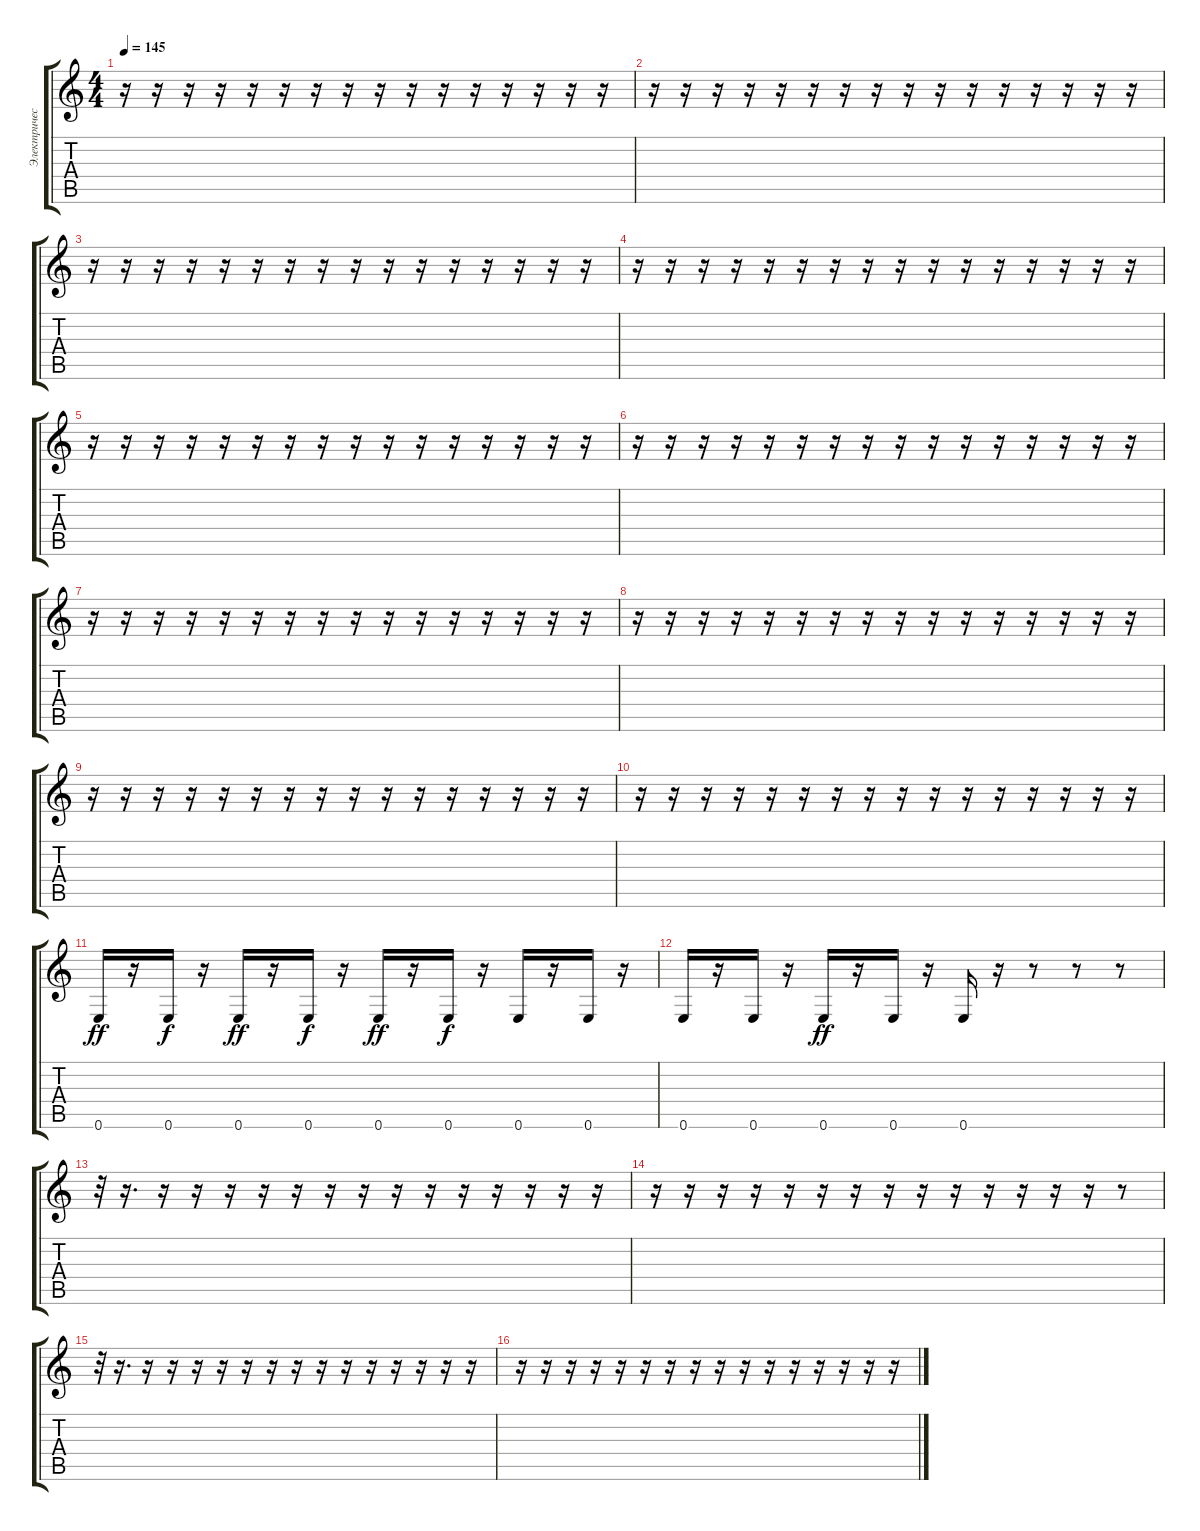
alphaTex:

\track ("Электрический Бас (пале" "Электричес") {instrument electricbassfinger}
\staff {score tabs}
\tuning (E4 B3 G3 D3 A2 E2) {hide}
\ts (4 4)
\tempo 145
\clef g2
\ks c
r.16{dy ff} r.16 r.16 r.16 r.16 r.16 r.16 r.16 r.16 r.16 r.16 r.16 r.16 r.16 r.16 r.16 |
r.16 r.16 r.16 r.16 r.16 r.16 r.16 r.16 r.16 r.16 r.16 r.16 r.16 r.16 r.16 r.16 |
r.16 r.16 r.16 r.16 r.16 r.16 r.16 r.16 r.16 r.16 r.16 r.16 r.16 r.16 r.16 r.16 |
r.16 r.16 r.16 r.16 r.16 r.16 r.16 r.16 r.16 r.16 r.16 r.16 r.16 r.16 r.16 r.16 |
r.16 r.16 r.16 r.16 r.16 r.16 r.16 r.16 r.16 r.16 r.16 r.16 r.16 r.16 r.16 r.16 |
r.16 r.16 r.16 r.16 r.16 r.16 r.16 r.16 r.16 r.16 r.16 r.16 r.16 r.16 r.16 r.16 |
r.16 r.16 r.16 r.16 r.16 r.16 r.16 r.16 r.16 r.16 r.16 r.16 r.16 r.16 r.16 r.16 |
r.16 r.16 r.16 r.16 r.16 r.16 r.16 r.16 r.16 r.16 r.16 r.16 r.16 r.16 r.16 r.16 |
r.16 r.16 r.16 r.16 r.16 r.16 r.16 r.16 r.16 r.16 r.16 r.16 r.16 r.16 r.16 r.16 |
r.16 r.16 r.16 r.16 r.16 r.16 r.16 r.16 r.16 r.16 r.16 r.16 r.16 r.16 r.16 r.16 |
0.6.16 r.16 0.6.16{dy f} r.16 0.6.16{dy ff} r.16 0.6.16{dy f} r.16 0.6.16{dy ff} r.16 0.6.16{dy f} r.16 0.6.16 r.16 0.6.16 r.16 |
0.6.16 r.16 0.6.16 r.16 0.6.16{dy ff} r.16 0.6.16 r.16 0.6.16 r.16 r.8 r.8 r.8 |
r.32 r.16{d} r.16 r.16 r.16 r.16 r.16 r.16 r.16 r.16 r.16 r.16 r.16 r.16 r.16 r.16 |
r.16 r.16 r.16 r.16 r.16 r.16 r.16 r.16 r.16 r.16 r.16 r.16 r.16 r.16 r.8 |
r.32 r.16{d} r.16 r.16 r.16 r.16 r.16 r.16 r.16 r.16 r.16 r.16 r.16 r.16 r.16 r.16 |
r.16 r.16 r.16 r.16 r.16 r.16 r.16 r.16 r.16 r.16 r.16 r.16 r.16 r.16 r.16 r.16
